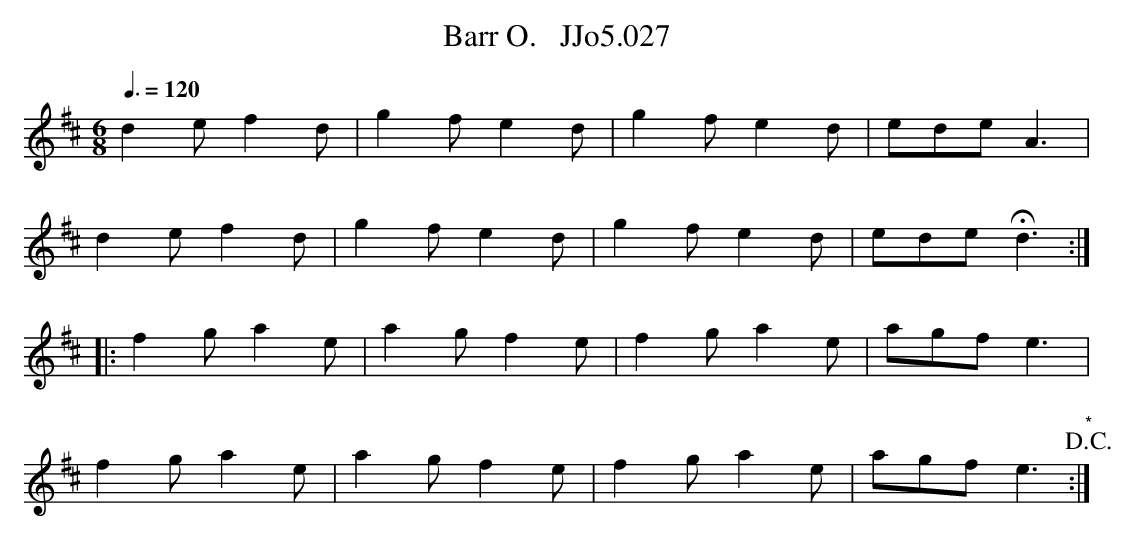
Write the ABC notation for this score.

X:1
T:Barr O.   JJo5.027
M:6/8
L:1/8
Q:3/8=120
K:D
d2e f2d|g2f e2d|g2f e2d|ede A3|
d2e f2d|g2f e2d|g2f e2d|ede !fermata!d3 :|
|:f2g a2e|a2gf2e|f2ga2e|agf e3|
f2g a2e|a2gf2e|f2ga2e|agf e3 !D.C.! "*":|
